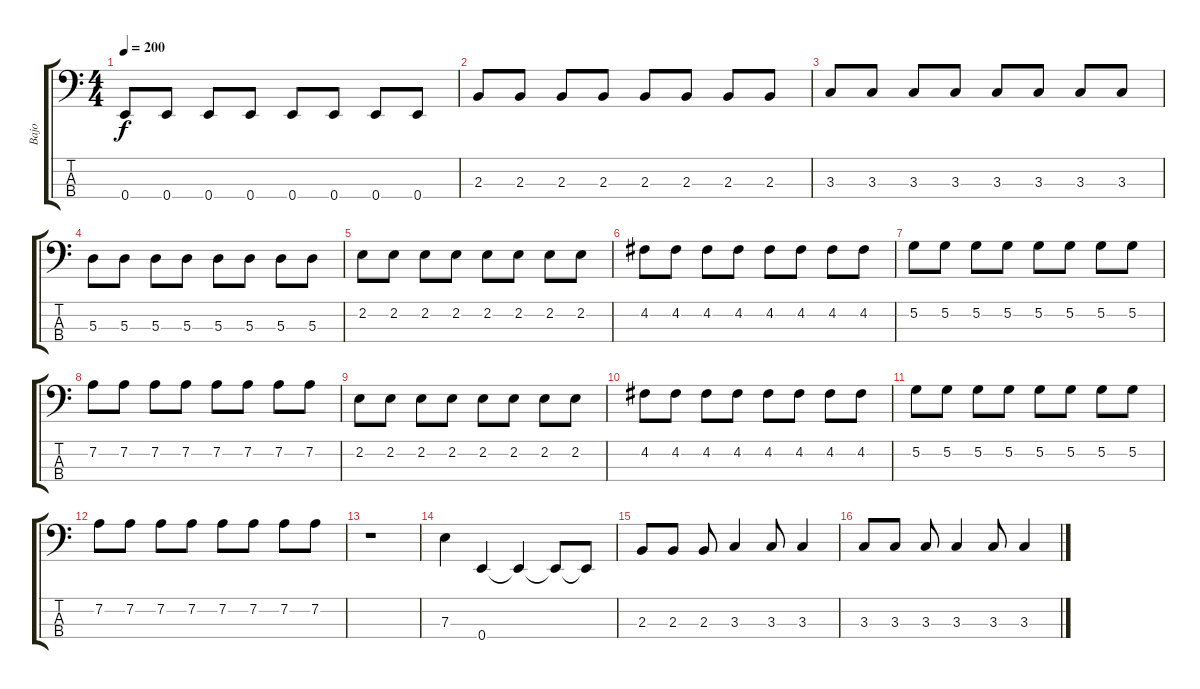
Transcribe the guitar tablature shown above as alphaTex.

\track ("Bajo" "Bajo") {instrument electricbasspick}
\staff {score tabs}
\tuning (G2 D2 A1 E1) {hide}
\ts (4 4)
\tempo 200
\clef f4
\ks c
0.4.8{dy f} 0.4.8 0.4.8 0.4.8 0.4.8 0.4.8 0.4.8 0.4.8 |
2.3.8 2.3.8 2.3.8 2.3.8 2.3.8 2.3.8 2.3.8 2.3.8 |
3.3.8 3.3.8 3.3.8 3.3.8 3.3.8 3.3.8 3.3.8 3.3.8 |
5.3.8 5.3.8 5.3.8 5.3.8 5.3.8 5.3.8 5.3.8 5.3.8 |
2.2.8 2.2.8 2.2.8 2.2.8 2.2.8 2.2.8 2.2.8 2.2.8 |
4.2.8 4.2.8 4.2.8 4.2.8 4.2.8 4.2.8 4.2.8 4.2.8 |
5.2.8 5.2.8 5.2.8 5.2.8 5.2.8 5.2.8 5.2.8 5.2.8 |
7.2.8 7.2.8 7.2.8 7.2.8 7.2.8 7.2.8 7.2.8 7.2.8 |
2.2.8 2.2.8 2.2.8 2.2.8 2.2.8 2.2.8 2.2.8 2.2.8 |
4.2.8 4.2.8 4.2.8 4.2.8 4.2.8 4.2.8 4.2.8 4.2.8 |
5.2.8 5.2.8 5.2.8 5.2.8 5.2.8 5.2.8 5.2.8 5.2.8 |
7.2.8 7.2.8 7.2.8 7.2.8 7.2.8 7.2.8 7.2.8 7.2.8 |
r.1 |
7.3.4 0.4.4 0.4{t}.4 0.4{t}.8 0.4{t}.8 |
2.3.8 2.3.8 2.3.8 3.3.4 3.3.8 3.3.4 |
3.3.8 3.3.8 3.3.8 3.3.4 3.3.8 3.3.4
